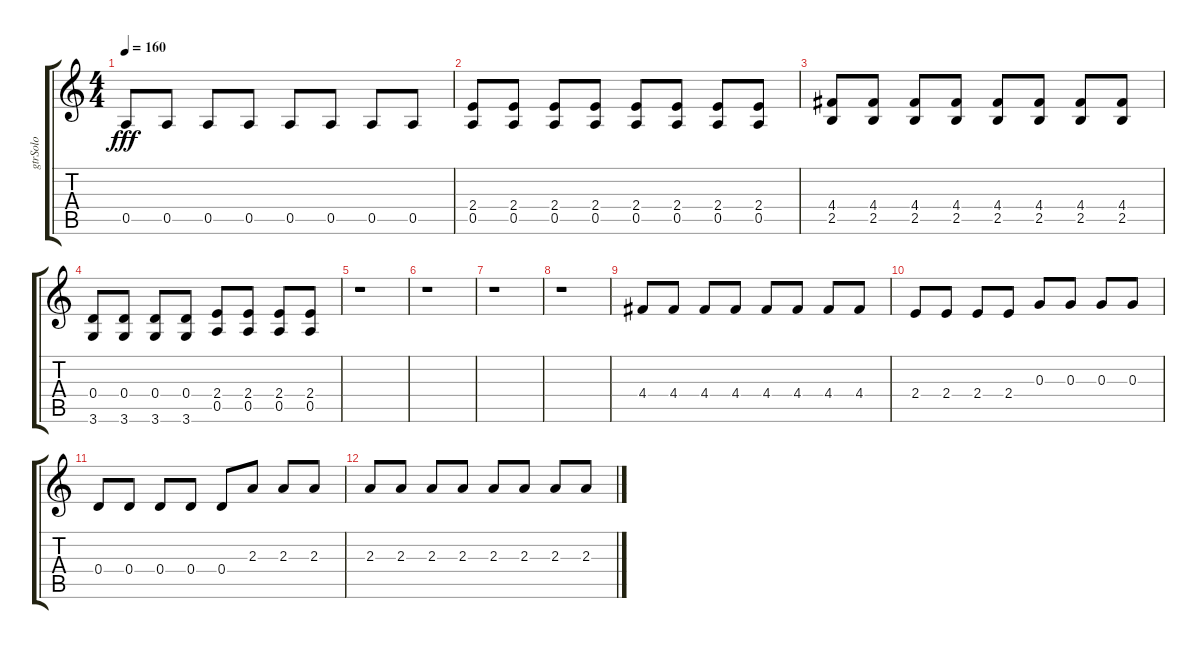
\track ("gtrSolo" "gtrSolo") {instrument overdrivenguitar}
\staff {score tabs}
\tuning (E4 B3 G3 D3 A2 E2) {hide}
\ts (4 4)
\tempo 160
\clef g2
\ks c
0.5.8{dy fff} 0.5.8 0.5.8 0.5.8 0.5.8 0.5.8 0.5.8 0.5.8 |
(2.4 0.5).8 (2.4 0.5).8 (2.4 0.5).8 (2.4 0.5).8 (2.4 0.5).8 (2.4 0.5).8 (2.4 0.5).8 (2.4 0.5).8 |
(4.4 2.5).8 (4.4 2.5).8 (4.4 2.5).8 (4.4 2.5).8 (4.4 2.5).8 (4.4 2.5).8 (4.4 2.5).8 (4.4 2.5).8 |
(0.4 3.6).8 (0.4 3.6).8 (0.4 3.6).8 (0.4 3.6).8 (2.4 0.5).8 (2.4 0.5).8 (2.4 0.5).8 (2.4 0.5).8 |
r.1 |
r.1 |
r.1 |
r.1 |
4.4.8{instrument distortionguitar} 4.4.8 4.4.8 4.4.8 4.4.8 4.4.8 4.4.8 4.4.8 |
2.4.8 2.4.8 2.4.8 2.4.8 0.3.8 0.3.8 0.3.8 0.3.8 |
0.4.8 0.4.8 0.4.8 0.4.8 0.4.8 2.3.8 2.3.8 2.3.8 |
2.3.8 2.3.8 2.3.8 2.3.8 2.3.8 2.3.8 2.3.8 2.3.8
